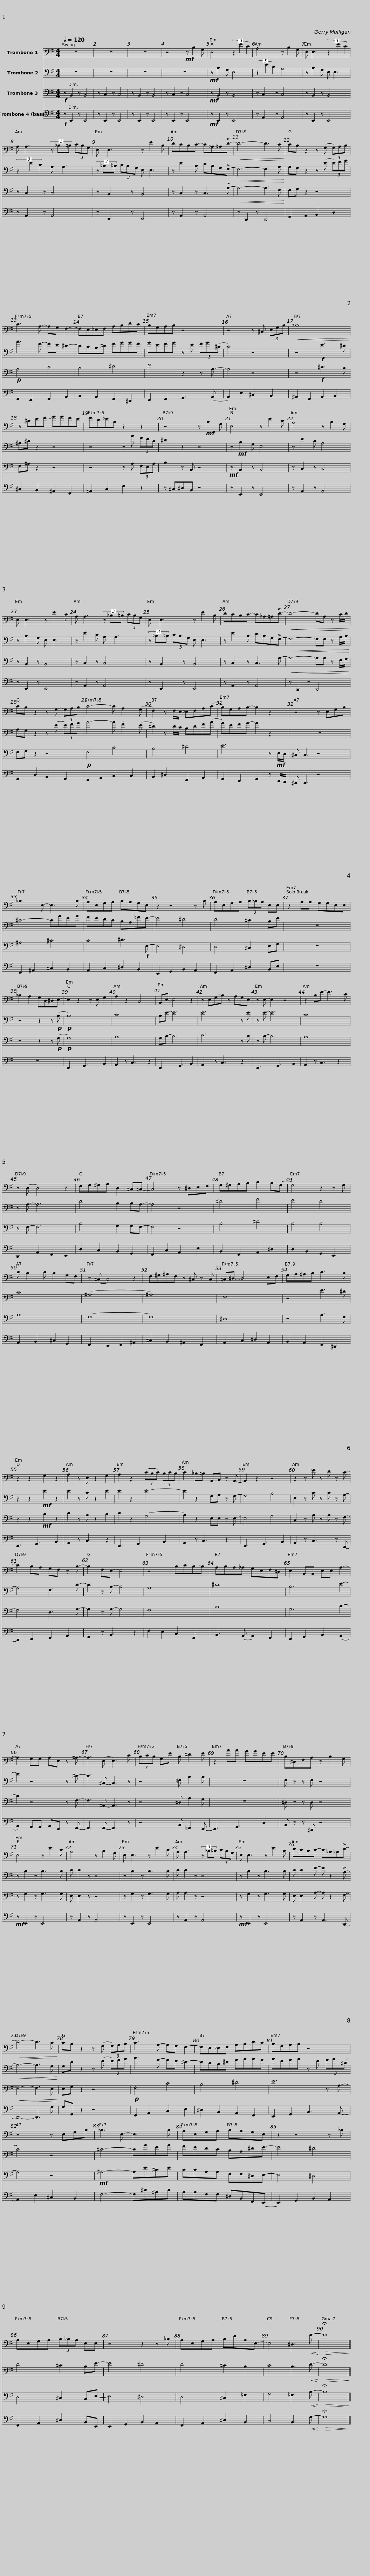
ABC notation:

X:1
%%score 1 2 3 4
L:1/8
Q:1/4=120
M:4/4
I:linebreak $
K:G
V:1 bass
V:2 bass
V:3 bass
V:4 bass
V:1
 z8 | z8 | z8 | z4!mf! z B,2 G, |$ E,4 (3z2 E2 C2 | %5
 A,4 z B,2 G, | E, E,3 (3z2 E2 C2 | A, A,3 (3z _B,=B, (3CB,G, |$ E, E,3 z E2 B, | DCB,C- C_A,=A,!>!D- | %10
!<(! D4- D3 C!<)! | CB, z2 z (G, (3G,)A,B, |$ C3 A,- A,G, F,2- | F,E,_E,F, A,B,DC | B,G,A,B, z4 | %15
 z4 z ^C, (3E,G,B, |$!<(! _B,8!<)! | z ^CEF !slide!GGFE | FD_EB, z2 z2 | z4 z!mf! B,2 G, |$ %20
 E,4 z E2 C | A,4 z B,2 G, | E, E,3 z E2 C | A, A,3 (3z _B,=B, (3CB,G, |$ E, E,3 z E2 B, | %25
 DCB,C- C_A,=A,!>!D- |!<(! D4- DA, z C/D/!<)! | CB, z2 z G,- (3G,A,B, |$ C4- C .A,2 (G, | F,2) z F,/E,/ _E,F,A,(C | %30
 B,)G,A,B,- B,2 z2 | z4 z E,G,B, |$ _B,3 E,- E,3 B, | A,E,G,A, B,A,G,E, | z2 z4 z B, | %35
 A,E,G,A, (3B,_B,A, E,E, |$ z2 A,A, G,G,E,E, | _B,2 A,2 G,D,^D,E,- |$ E,2 z2 z E, G,2 | A,2 z2 C,4 | %40
 B,,E,- E,4 z2 | z E,G,_B, z A,G,E, |$ z E,- E,2 z4 | z2 B,E- E3 C | z (D, D,4) z2 | %45
 F,G,^G,A, D,2 ^C,=C,- |$ C,4 z ^D,E,F, | G,^G,A,B, C2 B,(G, | G,4) z2 z G, | C B,2 C B,2 G,F, |$ %50
 z (^C, C,4) z2 | F,^G,^A,F, z ^C, z C, | =C,^D,- D,4 E,F, | G,A,^A,B, C3 B, |$ z2 z2 G,2 z2 | %55
 A,2 z E, z2 G,2 | A,2 z2 (3(CB,C) (3B,CB, | C2 _B,=B, B,,C, z B,,- |$ B,,2 z2 z4 | z2 z _E z D z C- | %60
 C2 B,A, G,F, z B,- | B,2 F,E,- E,4 |$ z4 B,CB,_B, | A,B,A,_A, G,E,F,^D, | E,2 B,,B,, E,E, A,2- | %65
 A,2 G,G, A,E, z ^A,- |$ A,3 (E, E,3) C | (3B,CB, G,E B, ^D2 E | z2 AA GGEE | B,^D,F,A, z B,2 G, |$ %70
 E,4 z E2 C | A,4 z B,2 G, | E, E,3 z E2 C | A, A,3 (3z _B,=B, (3CB,G, |$ E, E,3 z E2 B, | %75
 DCB,C- C_A,=A,!>!D- |!<(! D4- D3 C!<)! | CB, z2 z (G, (3G,)A,B, |$ C3 A,- A,G, F,2- | F,E,_E,F, A,B,DC | %80
 B,G,A,B, z4 | z4 z E,G,B, |$ _B,3 E,- E,3 B, | A,E,G,A, B,A,G,E, | z2 z4 z _B, | %85
 A,E,G,A, (3B,_B,A, E,E, |$ z4 z2 z _B, | A,E,G,A, B,EA,E,- | E,4 ^D,3!<(! F-!<)! |!>(! !fermata!F8!>)! |] %90
V:2
 z8 | z8 | z8 | z8 |$!mf! z B,2 G, E,4 | %5
 (3z2 E2 C2 A,4 | z B,2 G, E, E,3 | (3z2 E2 C2 A, A,3 |$ (3z _B,=B, (3CB,G, E, E,3 | z E2 B, DB,G,!>!F,- | %10
!<(! F,4- F,3 A,!<)! | A,G, z2 z (E (3E)FG |$ A3 F- FE ^D2- | DCB,^D FGGF | GEFG z E (3FG(^C | %15
 C4) z4 |$ z4!f! E3 ^D | ^A,^C z2 z4 | z4 z A (3FEC | ^D2 z2 z4 |$ %20
 z!mf! B,2 G, E,4 | z E2 C A,4 | z B,2 G, E, E,3 | z E2 C A, A,3 |$ (3z _B,=B, (3CB,G, E, E,3 | %25
 z E2 B, DB,G,!>!F,- |!<(! F,4- F,F, z A,/B,/!<)! | A,G, z2 z (E (3E)FG |$ A4- A .F2 (E | ^D2) z D/C/ B,DF(A | %30
 G)EFG- G2 z2 | z8 |$ ^C4- CGEG | FEDC B,A,=FE- | E4 ^D4 | %35
 D4 ^C2 B,E |$ z8 | z4 z2 z!p! (B, |$!p! B,8) | C8 | %40
 B,E- E6 | E6 z E |$ z E- E6 | C8 | z A,- A,6 | %45
 D4 B,2 B,A,- |$ A,4 z4 | ^D4 F4 | E4 D4 | C8 |$ %50
 (^A,8 | ^A,8) | F,8 | z4 E3 ^D |$ z2 z2!mf! E2 z2 | %55
 E2 z C z2 E2 | E2 z2 E4- | E2 z2 G,A, z G,- |$ G,4 B,4 | E,2 z C z C z A,- | %60
 A,4 F,3 D- | D2 z B,- B,4 |$ A,8 | ^D8 | B,6 E2- | %65
 E2 z4 z ^C- |$ C3 ^C,- C,3 z | z4 =F, B,2 B, | z8 | F, z z F, z4 |$ %70
 z B,2 z B,3 B, | C C2 z z4 | z B,2 z B,3 B, | C C2 z z4 |$ z B,2 z B,3 B, | %75
 C C2 E- E z2 !>!A,- |!<(! A,4- A,3 G,!<)! | G,D z2 z (E (3E)FG |$ A3 F- FE ^D2- | DCB,^D FGGF | %80
 GEFG z E (3FG(^C | C4) z4 |$ ^C4- CGEG | FEDC B,A,^DE- | E4 ^D4 | %85
 D4 ^C2 B,E- |$ E4 ^D4 | D4 ^C2 B,2 | C4 B,3!<(! D-!<)! |!>(! !fermata!D8!>)! |] %90
V:3
!f! z B,,2 z B,,4 | z C,2 z C,4 | z B,,2 z B,,4 | z C,2 z C,4 |$!mf! z B,,2 z B,,4 | %5
 z C,2 z C,4 | z B,,2 z B,,4 | z C,2 z C,4 |$ z B,,2 z B,,4 | z C,2 z C,3 !>!A,- | %10
!<(! A,4- A,3 F,!<)! | F,G, z2 z4 |$!p! A,4 C4 | B,4 ^D4 | E4 z2 z A,- | %15
 A,4 z4 |$ z4!f! ^C3 B, | F,^A, z2 z4 | z4 z A, (3F,E,A, | B,2 z B,, z4 |$ %20
!mf! z B,,2 z B,,4 | z C,2 z C,4 | z B,,2 z B,,4 | z C,2 z C,4 |$ z B,,2 z B,,4 | %25
 z C,2 z C,3 A,- |!<(! A,4- A,A, z F,/G,/!<)! | F,G, z2 z4 |$!p! F,4 C4 | B,4 ^D4 | %30
 E6 z!mf! E,/D,/ | ^C, C,3 z4 |$ ^A,4 ^C4 | C4 ^D3!f! E,- | E,4 ^D,4 | %35
 D,4 ^C,2 E,G, |$ z8 | z4 z2 z!p! (G, |$!p! G,8) | A,8 | %40
 G,B,- B,6 | C6 z B, |$ z B,- B,6 | A,8 | z F,- F,6 | %45
 B,4 G,2 G,F,- |$ F,4 z4 | B,4 ^D4 | B,4 B,4 | A,8 |$ %50
 (F,8 | F,8) | ^D,8 | z4 A,3 F, |$ z2 z2!mf! B,2 z2 | %55
 C2 z A, z2 B,2 | C2 z2 (G,4 | A,2) z2 E,E, z E,- |$ E,4 G,4 | C,2 z A, z A, z F,- | %60
 F,4 D,3 G,- | G,2 z G,- G,4 |$ F,8 | B,8 | G,6 C2- | %65
 C2 z4 z F,- |$ F,3 ^A,,- A,,3 z | z4 ^D, A,2 G, | z8 | ^D, z z D, z4 |$ %70
 z G,2 z G,3 G, | E, E,2 z z4 | z G,2 z G,3 G, | A, A,2 z z4 |$ z G,2 z G,3 G, | %75
 E, E,2 A,- A, z2 F,- |!<(! F,4- F,3 E,!<)! | E,G, z2 z4 |$!p! F,4 C4 | B,4 ^D4 | %80
 E6 z A,- | A,4 z4 |$!mf! ^A,4- A,E^CE | CCA,A, F,F,^D,E,- | E,4 ^D,4 | %85
 D,4 ^C,2 B,,E,- |$ E,4 ^D,4 | D,4 ^C,2 =F,2 | G,4 =F,3!<(! B,-!<)! |!>(! !fermata!B,8!>)! |] %90
V:4
!f! z E,,2 z E,,4 | z E,,2 z E,,4 | z E,,2 z E,,4 | z E,,2 z E,,4 |$!mf! z E,,2 z E,,4 | %5
 z A,,2 z A,,4 | z E,,2 z E,,4 | z A,,2 z A,,4 |$ z E,,2 z E,,4 | z A,,2 z A,,4 | %10
 z D,,2 z D,,4 | G,,2 A,,2 B,,2 D,2 |$ F,,2 E,,2 F,,2 A,,2 | B,,2 A,,2 F,,2 ^D,,2 | E,,2 F,,2 G,,3 (A,, | %15
 A,,2) E,2 ^C,2 B,,2 |$ ^A,,2 F,,2 A,,2 B,,2 | ^C,2 B,,2 ^A,,2 F,,2 | =A,,2 C,2 F,2 z2 | z ^C,^D,B,, z4 |$ %20
 z E,,2 z E,,4 | z A,,2 z A,,4 | z E,,2 z E,,4 | z A,,2 z A,,4 |$ z E,,2 z E,,4 | %25
 z A,,2 z A,,4 | z D,,2 z D,,4 | G,,2 D,2 B,,2 G,,2 |$ F,,2 A,,2 C,2 C,2 | B,,2 ^D,2 F,,2 A,,2 | %30
 G,,2 E,,2 G,,2 z E,,/D,,/ | ^C,, C,,3 z4 |$ F,,2 ^A,,2 ^C,2 B,,2 | A,,2 C,2 ^D,2 B,,2 | E,,2 G,,2 B,,2 A,,2 | %35
 F,,2 A,,2 ^D,2 B,,E, |$ z8 | z8 |$ E,,3 G,,3 B,,2 | A,,2 z C,3 z2 | %40
 E,,3 G,,3 B,,2 | A,,2 z C,3 z2 |$ E,,3 G,,3 B,,2 | A,,2 z C,3 z2 | D,,2 A,,2 F,,2 E,,2 | %45
 D,2 C,2 B,,2 G,,2 |$ F,,2 C,2 A,,2 E,2 | B,,2 F,,2 A,,2 ^D,2 | D,2 B,,2 G,,2 E,,2 | A,,2 B,,2 ^C,2 G,,2 |$ %50
 F,,2 E,,2 F,,2 ^A,,2 | ^C,2 B,,2 ^A,,2 F,,2 | A,,2 C,2 ^D,2 A,,2 | B,,2 A,,2 F,,2 ^D,,2 |$ E,,3 G,,3 B,,2 | %55
 A,,2 z C,3 z2 | E,,3 G,,3 B,,2 | A,,2 z C,3 z2 |$ E,,3 G,,3 B,,2 | A,,2 z C,3 z D,,- | %60
 D,,2 E,,2 F,,2 A,,2 | G,,2 z B,,3 z2 |$ F,2 E,2 C,2 F,,2 | B,,3 (A,, A,,2) F,,2 | E,,2 G,,2 B,,2 (A,,2 | %65
 A,,2) G,,G,, A,,E,, z F,,- |$ F,,3 F,,- F,,3 z | z4 B,, =F,,2 E,,- | E,,3 G,,3 D,2 | B,, z z ^D,, z4 |$ %70
!mf! z E,,2 z E,,4 | z A,,2 z A,,4 | z E,,2 z E,,4 | z A,,2 z A,,4 |$!mf! z E,,2 z E,,4 | %75
 z A,,2 z A,,3 D,,- | D,,4- D,,3 G, | G,G,, z2 z4 |$ F,,2 A,,2 C,2 E,2 | ^D,2 B,,2 A,,2 F,,2 | %80
 E,,2 G,,2 B,,3 A,,- | A,,2 E,2 ^C,2 B,,2 |$ F,4- F,^C^A,C | A,A,F,F, ^D,B,,F,,(E,, | E,,2) G,,2 B,,2 A,,2 | %85
 F,,2 A,,2 ^D,2 B,,E,, |$ E,,2 G,,2 B,,2 A,,2 | F,,2 A,,2 ^D,2 B,,2 | C,4 B,,3!<(! G,-!<)! |!>(! !fermata!G,8!>)! |] %90
